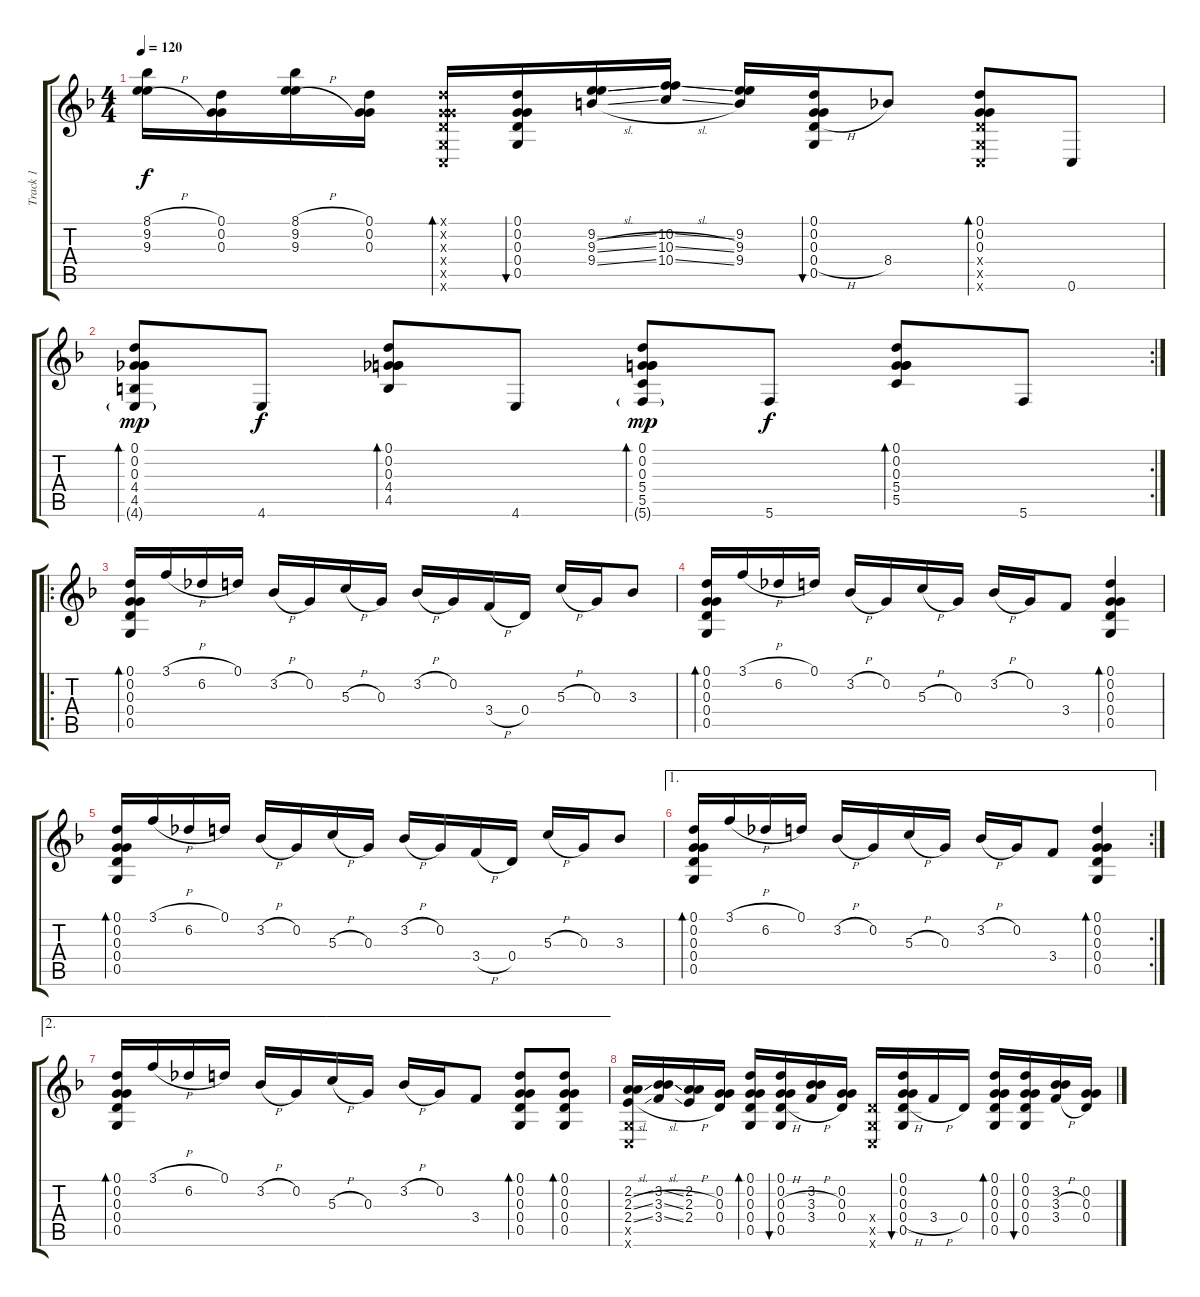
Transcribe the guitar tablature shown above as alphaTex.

\track ("Track 1" "Track 1") {instrument acousticguitarsteel}
\staff {score tabs}
\tuning (D4 G3 G3 D3 G2 C2) {hide}
\ts (4 4)
\tempo 120
\clef g2
\ks f
(8.1{h} 9.2{h} 9.3{h}).16{dy f} (0.1 0.2 0.3).16 (8.1{h} 9.2{h} 9.3{h}).16 (0.1 0.2 0.3).16 (0.1{x} 0.2{x} 0.3{x} 0.4{x} 0.5{x} 0.6{x}).16{bd 60} (0.1 0.2 0.3 0.4 0.5).16{bu 60} (9.2{sl} 9.3{sl} 9.4{sl}).16 (10.2{sl} 10.3{sl} 10.4{sl}).16 (9.2 9.3 9.4).16 (0.1 0.2 0.3 0.4{h} 0.5).16{bu 60} 8.4.8 (0.1 0.2 0.3 0.4{x} 0.5{x} 0.6{x}).8{bd 60} 0.6.8 |
\rc 2
(0.1 0.2 0.3 4.4 4.5 4.6{g}).8{bd 60 dy mp} 4.6.8{dy f} (0.1 0.2 0.3 4.4 4.5).8{bd 60} 4.6.8 (0.1 0.2 0.3 5.4 5.5 5.6{g}).8{bd 60 dy mp} 5.6.8{dy f} (0.1 0.2 0.3 5.4 5.5).8{bd 60} 5.6.8 |
\ro
(0.1 0.2 0.3 0.4 0.5).16{bd 60} 3.1{h}.16 6.2.16 0.1.16 3.2{h}.16 0.2.16 5.3{h}.16 0.3.16 3.2{h}.16 0.2.16 3.4{h}.16 0.4.16 5.3{h}.16 0.3.16 3.3.8 |
(0.1 0.2 0.3 0.4 0.5).16{bd 60} 3.1{h}.16 6.2.16 0.1.16 3.2{h}.16 0.2.16 5.3{h}.16 0.3.16 3.2{h}.16 0.2.16 3.4.8 (0.1 0.2 0.3 0.4 0.5).4{bd 60} |
(0.1 0.2 0.3 0.4 0.5).16{bd 60} 3.1{h}.16 6.2.16 0.1.16 3.2{h}.16 0.2.16 5.3{h}.16 0.3.16 3.2{h}.16 0.2.16 3.4{h}.16 0.4.16 5.3{h}.16 0.3.16 3.3.8 |
\ae 1
\rc 2
(0.1 0.2 0.3 0.4 0.5).16{bd 60} 3.1{h}.16 6.2.16 0.1.16 3.2{h}.16 0.2.16 5.3{h}.16 0.3.16 3.2{h}.16 0.2.16 3.4.8 (0.1 0.2 0.3 0.4 0.5).4{bd 60} |
\ae 2
(0.1 0.2 0.3 0.4 0.5).16{bd 60} 3.1{h}.16 6.2.16 0.1.16 3.2{h}.16 0.2.16 5.3{h}.16 0.3.16 3.2{h}.16 0.2.16 3.4.8 (0.1 0.2 0.3 0.4 0.5).8{bd 60} (0.1 0.2 0.3 0.4 0.5).8{bd 60} |
(2.2{sl} 2.3{sl} 2.4{sl} 0.5{x} 0.6{x}).16 (3.2{sl} 3.3{sl} 3.4{sl}).16 (2.2{h} 2.3{h} 2.4{h}).16 (0.2 0.3 0.4).16 (0.1 0.2 0.3 0.4 0.5).16{bd 60} (0.1 0.2{h} 0.3{h} 0.4{h} 0.5).16{bu 60} (3.2{h} 3.3{h} 3.4{h}).16 (0.2 0.3 0.4).16 (0.4{x} 0.5{x} 0.6{x}).16 (0.1 0.2 0.3 0.4{h} 0.5).16{bu 60} 3.4{h}.16 0.4.16 (0.1 0.2 0.3 0.4 0.5).16{bd 60} (0.1 0.2 0.3 0.4 0.5).16{bu 60} (3.2{h} 3.3{h} 3.4{h}).16 (0.2 0.3 0.4).16
